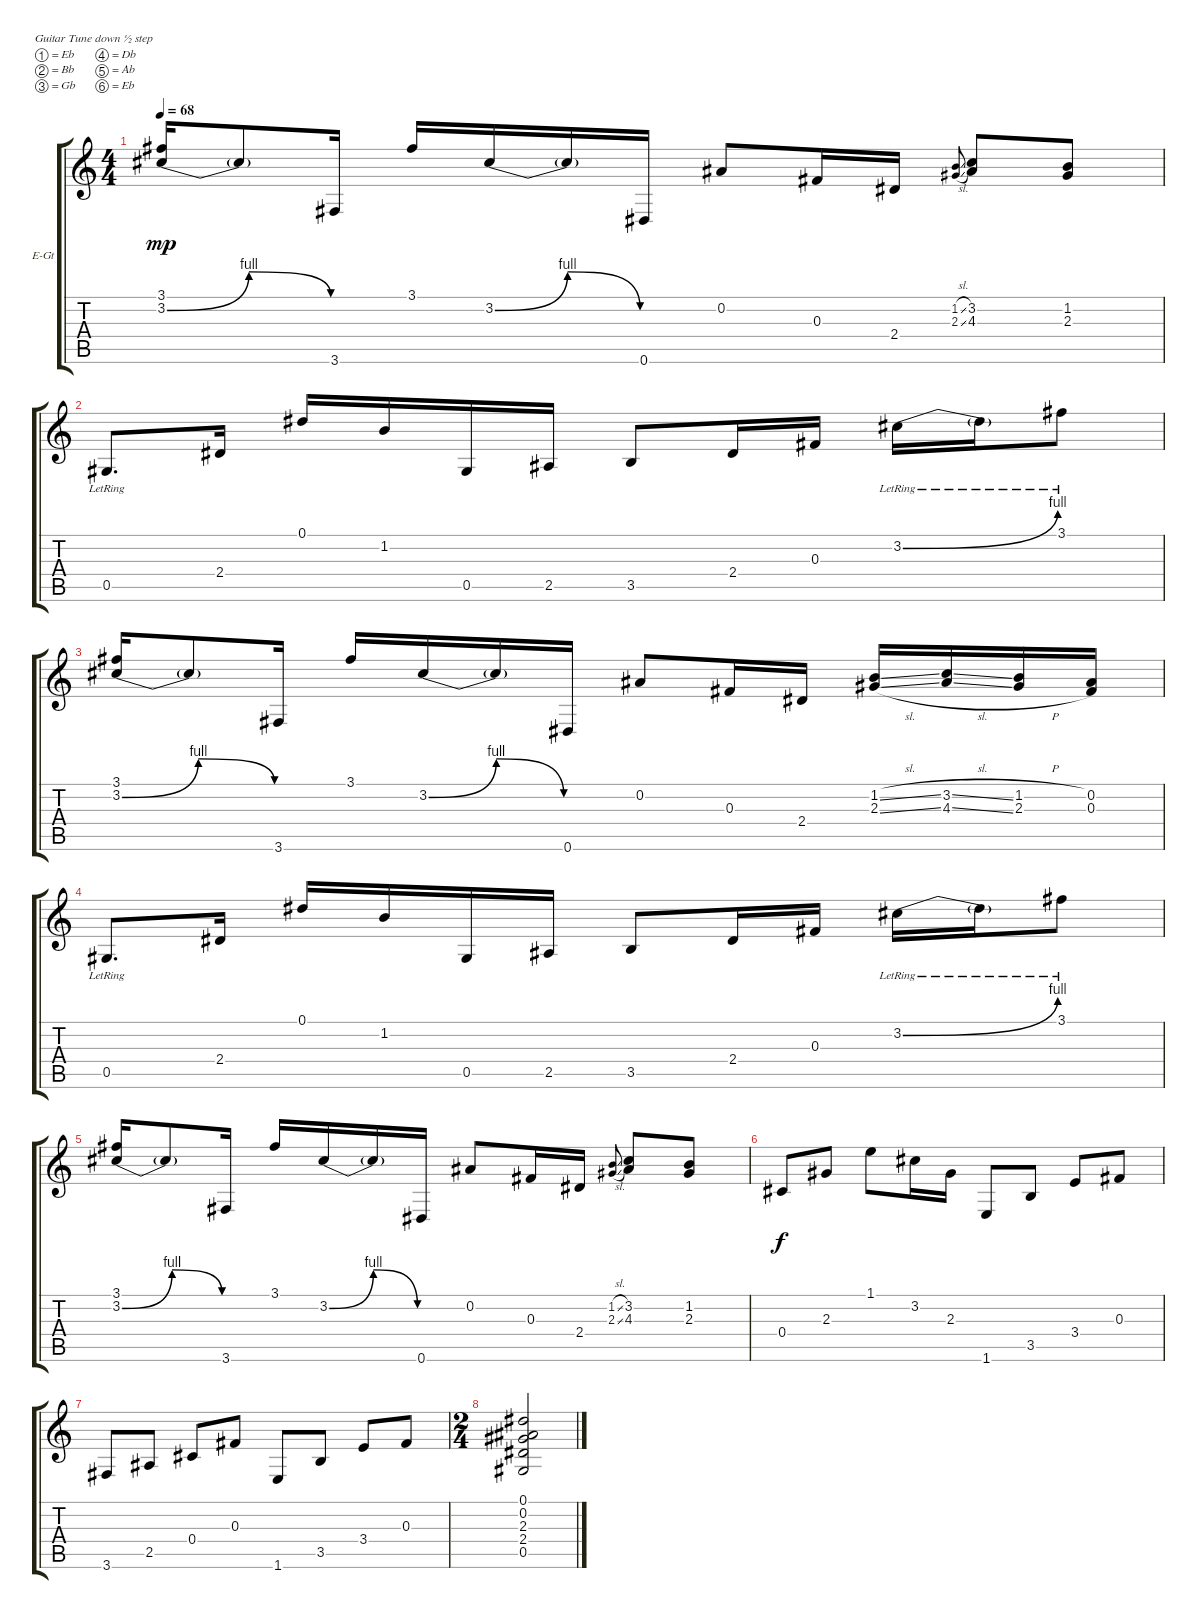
\bracketExtendMode groupsimilarinstruments
\firstSystemTrackNameOrientation horizontal
\otherSystemsTrackNameOrientation horizontal
\track ("Igor'" "E-Gt") {instrument overdrivenguitar}
\staff {score tabs}
\tuning (Eb4 Bb3 Gb3 Db3 Ab2 Eb2)
\ts (4 4)
\tempo 68
\clef g2
\ks c
(3.1 3.2{be (bendrelease 0 0 10.2 4 20.4 4 30 0)}).16{dy mp} 3.2{t}.8 3.6.16 3.1.16 3.2{be (bendrelease 0 0 10.2 4 20.4 4 30 0)}.16 3.2{t}.16 0.6.16 0.2.8{beam merge} 0.3.16{beam merge} 2.4.16 (1.2{sl} 2.3{sl}).8{gr onbeat} (3.2 4.3).8 (1.2 2.3).8 |
0.5{lr}.8{d} 2.4.16 0.1.16 1.2.16 0.5.16 2.5.16 3.5.8 2.4.16 0.3.16 3.2{be (bend 0 0 15 4) lr}.16 3.2{lr t}.16 3.1{lr}.8 |
(3.1 3.2{be (bendrelease 0 0 10.2 4 20.4 4 30 0)}).16 3.2{t}.8 3.6.16 3.1.16 3.2{be (bendrelease 0 0 10.2 4 20.4 4 30 0)}.16 3.2{t}.16 0.6.16 0.2.8{beam merge} 0.3.16{beam merge} 2.4.16 (1.2{sl} 2.3{sl}).16 (3.2{sl} 4.3{sl}).16 (1.2{h} 2.3{h}).16 (0.2 0.3).16 |
0.5{lr}.8{d} 2.4.16 0.1.16 1.2.16 0.5.16 2.5.16 3.5.8 2.4.16 0.3.16 3.2{be (bend 0 0 15 4) lr}.16 3.2{lr t}.16 3.1{lr}.8 |
(3.1 3.2{be (bendrelease 0 0 10.2 4 20.4 4 30 0)}).16 3.2{t}.8 3.6.16 3.1.16 3.2{be (bendrelease 0 0 10.2 4 20.4 4 30 0)}.16 3.2{t}.16 0.6.16 0.2.8{beam merge} 0.3.16{beam merge} 2.4.16 (1.2{sl} 2.3{sl}).8{gr onbeat} (3.2 4.3).8 (1.2 2.3).8 |
0.4.8{dy f} 2.3.8 1.1.8 3.2.16 2.3.16 1.6.8 3.5.8 3.4.8 0.3.8 |
3.6.8 2.5.8 0.4.8 0.3.8 1.6.8 3.5.8 3.4.8 0.3.8 |
\ts (2 4)
(0.1 0.2 2.3 2.4 0.5).2
